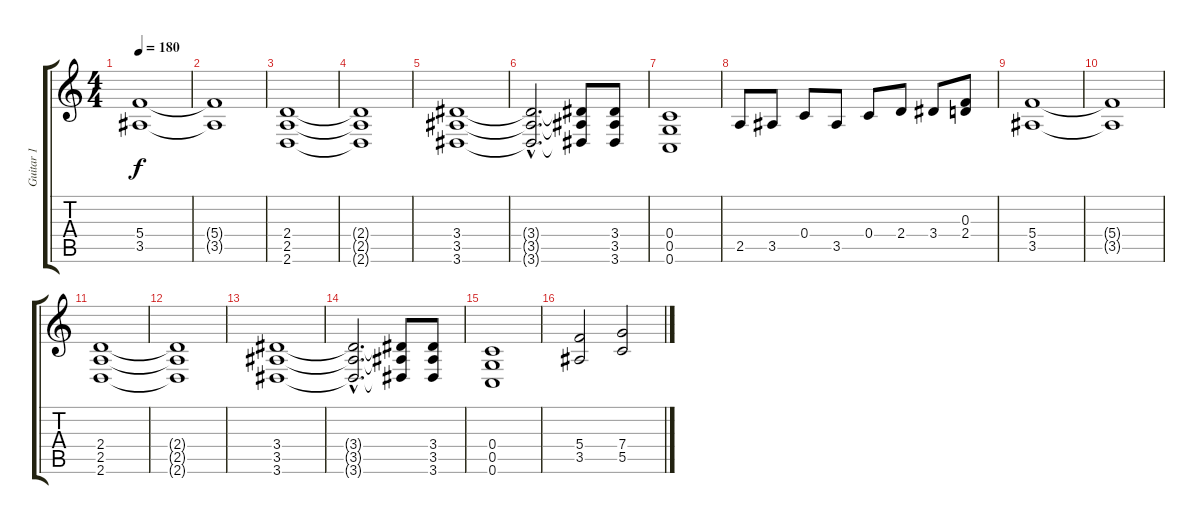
\track ("Guitar 1" "Guitar 1") {instrument distortionguitar}
\staff {score tabs}
\tuning (D4 A3 F3 C3 G2 C2) {hide}
\ts (4 4)
\tempo 180
\clef g2
\ks c
(5.4 3.5).1{dy f} |
(5.4{t} 3.5{t}).1 |
(2.4 2.5 2.6).1 |
(2.4{t} 2.5{t} 2.6{t}).1 |
(3.4 3.5 3.6).1 |
(3.4{hac t} 3.5{hac t} 3.6{hac t}).2{d} (3.4{t} 3.5{t} 3.6{t}).8 (3.4 3.5 3.6).8 |
(0.4 0.5 0.6).1 |
2.5.8 3.5.8 0.4.8 3.5.8 0.4.8 2.4.8 3.4.8 (0.3 2.4).8 |
(5.4 3.5).1 |
(5.4{t} 3.5{t}).1 |
(2.4 2.5 2.6).1 |
(2.4{t} 2.5{t} 2.6{t}).1 |
(3.4 3.5 3.6).1 |
(3.4{hac t} 3.5{hac t} 3.6{hac t}).2{d} (3.4{t} 3.5{t} 3.6{t}).8 (3.4 3.5 3.6).8 |
(0.4 0.5 0.6).1 |
(5.4 3.5).2 (7.4 5.5).2
